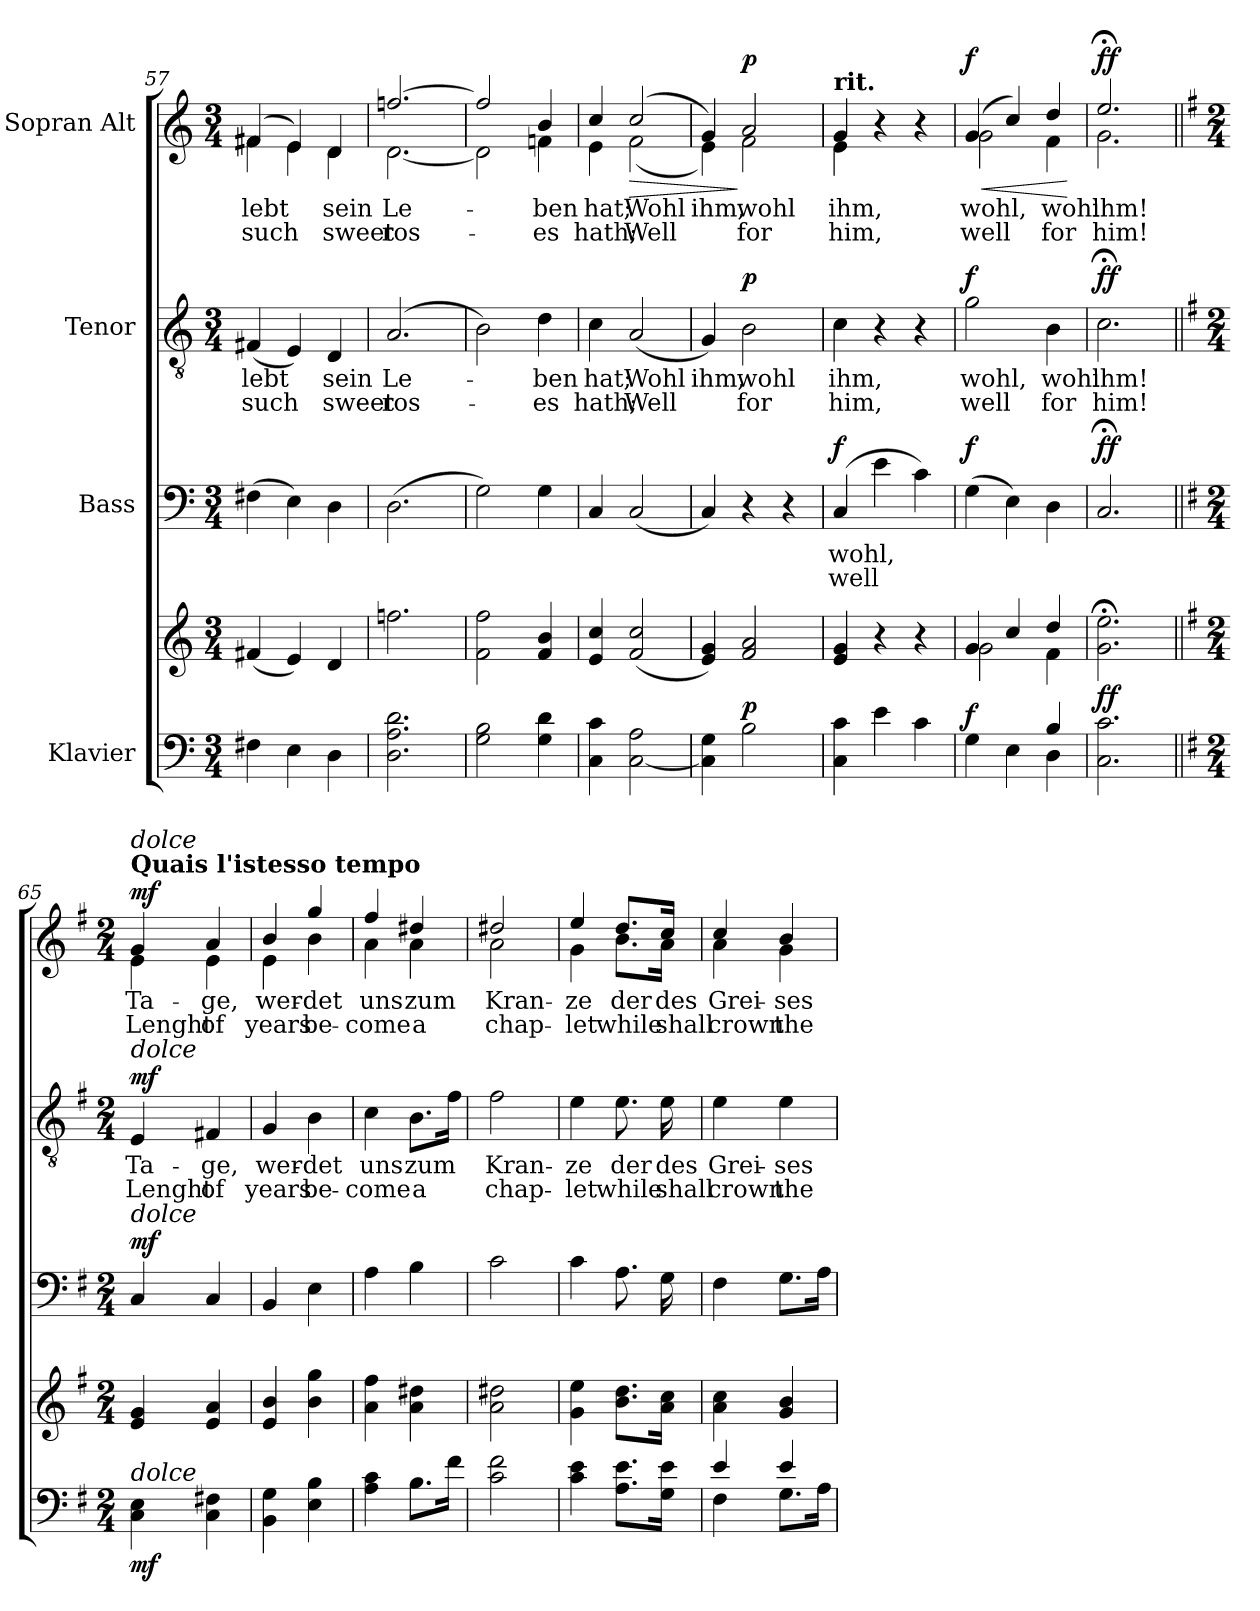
**kern	**kern	**dynam	**kern	**text	**text	**dynam	**kern	**text	**text	**dynam	**kern	**text	**text	**dynam
*part4	*part4	*part4	*part3	*part3	*part3	*part3	*part2	*part2	*part2	*part2	*part1	*part1	*part1	*part1
*staff5	*staff4	*staff4/5	*staff3	*staff3	*staff3	*staff3	*staff2	*staff2	*staff2	*staff2	*staff1	*staff1	*staff1	*staff1
*I"Klavier	*	*	*I"Bass	*	*	*	*I"Tenor	*	*	*	*I"Sopran Alt	*	*	*
*clefF4	*clefG2	*	*clefF4	*	*	*	*clefGv2	*	*	*	*clefG2	*	*	*
*k[]	*k[]	*	*k[]	*	*	*	*k[]	*	*	*	*k[]	*	*	*
*M3/4	*M3/4	*	*M3/4	*	*	*	*M3/4	*	*	*	*M3/4	*	*	*
=57	=57	=57	=57	=57	=57	=57	=57	=57	=57	=57	=57	=57	=57	=57
*	*	*	*	*	*	*	*	*	*	*	*^	*	*	*
4F#X\	(4f#X/	.	(4F#X\	.	.	.	(4F#X/	-lebt	such	.	(4f#X/	4f#\	-lebt	such	.
4E\	4e/)	.	4E\)	.	.	.	4E/)	.	.	.	4e/)	4e\	.	.	.
4D\	4d/	.	4D\	.	.	.	4D/	sein	sweet	.	4d/	4d\	sein	sweet	.
=58	=58	=58	=58	=58	=58	=58	=58	=58	=58	=58	=58	=58	=58	=58	=58
2.D\ 2.A\ 2.d\	2.ffn\	.	(2.D\	.	.	.	(2.A/	Le-	ros-	.	[2.ffn/	[2.d\	Le-	ros-	.
=59	=59	=59	=59	=59	=59	=59	=59	=59	=59	=59	=59	=59	=59	=59	=59
2G\ 2B\	2f\ 2ff\	.	2G\)	.	.	.	2B\)	.	.	.	2ff/]	2d\]	.	.	.
4G\ 4d\	4f/ 4b/	.	4G\	.	.	.	4d\	-ben	-es	.	4b/	4fn\	-ben	-es	.
=60	=60	=60	=60	=60	=60	=60	=60	=60	=60	=60	=60	=60	=60	=60	=60
4C\ 4c\	4e/ 4cc/	.	4C/	.	.	.	4c\	hat;	hath;	.	4cc/	4e\	hat;	hath;	.
!	!	!	!	!	!	!	!	!	!	!	!	!	!	!	!LO:HP:b
[2C\ 2A\	(>2f/ 2cc/	.	(2C/	.	.	.	(2A/	Wohl	Well	.	(2cc/	(2f\	Wohl	Well	>
=61	=61	=61	=61	=61	=61	=61	=61	=61	=61	=61	=61	=61	=61	=61	=61
4C\] 4G\	4e/ 4g/)	.	4C/)	.	.	.	4G/)	ihm,	.	.	4g/)	4e\)	ihm,	.	.
!	!	!LO:DY:a=2	!	!	!	!	!	!	!	!LO:DY:a	!	!	!	!	!LO:DY:n=1:a
2B\	2f/ 2a/	p	4r	.	.	.	2B\	wohl	for	p	2a/	2f\	wohl	for	] p
.	.	.	4r	.	.	.	.	.	.	.	.	.	.	.	.
=62	=62	=62	=62	=62	=62	=62	=62	=62	=62	=62	=62	=62	=62	=62	=62
!	!	!	!	!	!	!	!	!	!	!	!LO:TX:a:B:t=rit.	!	!	!	!
!	!	!	!	!	!	!LO:DY:a	!	!	!	!	!	!	!	!	!
4C\ 4c\	4e/ 4g/	.	(4C/	wohl,	well	f	4c\	ihm,	him,	.	4g/	4e\	ihm,	him,	.
4e\	4r	.	4e\	.	.	.	4r	.	.	.	4r	4ryy	.	.	.
4c\	4r	.	4c\)	.	.	.	4r	.	.	.	4r	4ryy	.	.	.
=63	=63	=63	=63	=63	=63	=63	=63	=63	=63	=63	=63	=63	=63	=63	=63
*^	*^	*	*	*	*	*	*	*	*	*	*	*	*	*	*
!	!	!	!	!LO:DY:a=2	!	!	!	!LO:DY:a	!	!	!	!LO:DY:a	!	!	!	!	!LO:HP:b
!	!	!	!	!	!	!	!	!	!	!	!	!	!	!	!	!	!LO:DY:n=1:a
2ryy	4G\	4g/	2g\	f	(4G\	.	.	f	2g\	wohl,	well	f	(4g/	2g\	wohl,	well	< f
.	4E\	4cc/	.	.	4E\)	.	.	.	.	.	.	.	4cc/)	.	.	.	.
4B/	4D\	4dd/	4f\	.	4D\	.	.	.	4B\	wohl	for	.	4dd/	4f\	wohl	for	.
*v	*v	*	*	*	*	*	*	*	*	*	*	*	*v	*v	*	*	*
*	*v	*v	*	*	*	*	*	*	*	*	*	*	*	*	*
.	.	.	.	.	.	.	.	.	.	.	.	.	.	[
=64	=64	=64	=64	=64	=64	=64	=64	=64	=64	=64	=64	=64	=64	=64
*	*	*	*	*	*	*	*	*	*	*	*^	*	*	*
!	!	!LO:DY:a=2	!	!	!	!LO:DY:a	!	!	!	!LO:DY:a	!	!	!	!	!LO:DY:a
2.C\ 2.c\	2.g\;< 2.ee\;<	ff	2.C;</	.	.	ff	2.c;<\	ihm!	him!	ff	2.ee;</	2.g\	ihm!	him!	ff
!!LO:PB:g=z	!!
=65||	=65||	=65||	=65||	=65||	=65||	=65||	=65||	=65||	=65||	=65||	=65||	=65||	=65||	=65||	=65||
*k[f#]	*k[f#]	*	*k[f#]	*	*	*	*k[f#]	*	*	*	*k[f#]	*	*	*	*
*M2/4	*M2/4	*	*M2/4	*	*	*	*M2/4	*	*	*	*M2/4	*	*	*	*
!	!	!	!	!	!	!	!	!	!	!	!LO:TX:a:B:t=Quais l'istesso tempo	!	!	!	!
!	!	!	!	!	!	!	!	!	!	!	!LO:TX:a:i:t=dolce	!	!	!	!
!	!	!	!	!	!	!	!LO:TX:a:i:t=dolce	!	!	!	!	!	!	!	!
!	!	!	!LO:TX:a:i:t=dolce	!	!	!	!	!	!	!	!	!	!	!	!
!LO:TX:a:i:t=dolce	!	!	!	!	!	!	!	!	!	!	!	!	!	!	!
!	!	!LO:DY:b=2	!	!	!	!LO:DY:b	!	!	!	!LO:DY:b	!	!	!	!	!LO:DY:b
4C\ 4E\	4e/ 4g/	mf	4C/	.	.	mf	4E/	Ta-	Lenght	mf	4g/	4e\	Ta-	Lenght	mf
4C\ 4F#X\	4e/ 4a/	.	4C/	.	.	.	4F#X/	-ge,	of	.	4a/	4e\	-ge,	of	.
=66	=66	=66	=66	=66	=66	=66	=66	=66	=66	=66	=66	=66	=66	=66	=66
4BB\ 4G\	4e/ 4b/	.	4BB/	.	.	.	4G/	wer-	years	.	4b/	4e\	wer-	years	.
4E\ 4B\	4b\ 4gg\	.	4E\	.	.	.	4B\	-det	be-	.	4gg/	4b\	-det	be-	.
=67	=67	=67	=67	=67	=67	=67	=67	=67	=67	=67	=67	=67	=67	=67	=67
4A\ 4c\	4a\ 4ff#\	.	4A\	.	.	.	4c\	uns	-come	.	4ff#/	4a\	uns	-come	.
8.B\L	4a\ 4dd#X\	.	4B\	.	.	.	8.B\L	zum	a	.	4dd#X/	4a\	zum	a	.
16f#\Jk	.	.	.	.	.	.	16f#\Jk	.	.	.	.	.	.	.	.
=68	=68	=68	=68	=68	=68	=68	=68	=68	=68	=68	=68	=68	=68	=68	=68
2c\ 2f#\	2a\ 2dd#X\	.	2c\	.	.	.	2f#\	Kran-	chap-	.	2dd#X/	2a\	Kran-	chap-	.
=69	=69	=69	=69	=69	=69	=69	=69	=69	=69	=69	=69	=69	=69	=69	=69
4c\ 4e\	4g\ 4ee\	.	4c\	.	.	.	4e\	-ze	-let	.	4ee/	4g\	-ze	-let	.
8.A\ 8.e\L	8.b\ 8.dd\L	.	8.A\	.	.	.	8.e\	der	while	.	8.dd/L	8.b\L	der	while	.
16G\ 16e\Jk	16a\ 16cc\Jk	.	16G\	.	.	.	16e\	des	shall	.	16cc/Jk	16a\Jk	des	shall	.
!!LO:LB:g=z	!!
=70	=70	=70	=70	=70	=70	=70	=70	=70	=70	=70	=70	=70	=70	=70	=70
*^	*	*	*	*	*	*	*	*	*	*	*	*	*	*	*
4e/	4F#\	4a\ 4cc\	.	4F#\	.	.	.	4e\	Grei-	crown	.	4cc/	4a\	Grei-	crown	.
4e/	8.G\L	4g/ 4b/	.	8.G\L	.	.	.	4e\	-ses	the	.	4b/	4g\	-ses	the	.
.	16A\Jk	.	.	16A\Jk	.	.	.	.	.	.	.	.	.	.	.	.
*v	*v	*	*	*	*	*	*	*	*	*	*	*v	*v	*	*	*
=	=	=	=	=	=	=	=	=	=	=	=	=	=	=
*-	*-	*-	*-	*-	*-	*-	*-	*-	*-	*-	*-	*-	*-	*-
